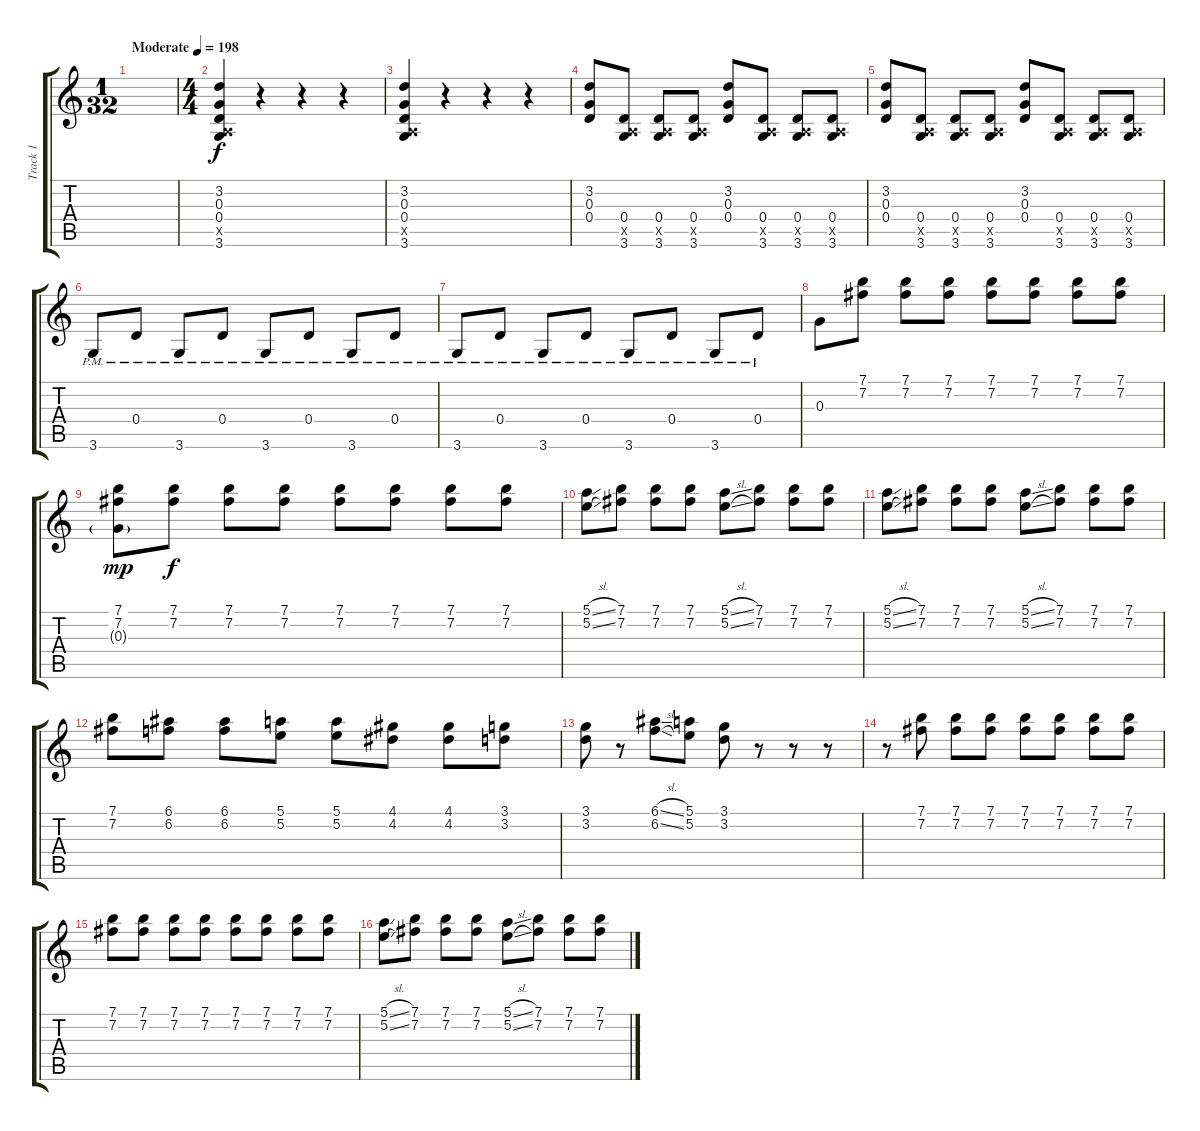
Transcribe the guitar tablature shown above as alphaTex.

\track ("Track 1" "Track 1") {instrument acousticguitarsteel}
\staff {score tabs}
\tuning (E4 B3 G3 D3 A2 E2) {hide}
\ts (1 32)
\tempo (198 "Moderate")
\clef g2
\ks c
|
\ts (4 4)
(3.2 0.3 0.4 0.5{x} 3.6).4 r.4 r.4 r.4 |
(3.2 0.3 0.4 0.5{x} 3.6).4 r.4 r.4 r.4 |
(3.2 0.3 0.4).8 (0.4 0.5{x} 3.6).8 (0.4 0.5{x} 3.6).8 (0.4 0.5{x} 3.6).8 (3.2 0.3 0.4).8 (0.4 0.5{x} 3.6).8 (0.4 0.5{x} 3.6).8 (0.4 0.5{x} 3.6).8 |
(3.2 0.3 0.4).8 (0.4 0.5{x} 3.6).8 (0.4 0.5{x} 3.6).8 (0.4 0.5{x} 3.6).8 (3.2 0.3 0.4).8 (0.4 0.5{x} 3.6).8 (0.4 0.5{x} 3.6).8 (0.4 0.5{x} 3.6).8 |
3.6{pm}.8 0.4{pm}.8 3.6{pm}.8 0.4{pm}.8 3.6{pm}.8 0.4{pm}.8 3.6{pm}.8 0.4{pm}.8 |
3.6{pm}.8 0.4{pm}.8 3.6{pm}.8 0.4{pm}.8 3.6{pm}.8 0.4{pm}.8 3.6{pm}.8 0.4{pm}.8 |
0.3.8 (7.1 7.2).8 (7.1 7.2).8 (7.1 7.2).8 (7.1 7.2).8 (7.1 7.2).8 (7.1 7.2).8 (7.1 7.2).8 |
(7.1 7.2 0.3{g}).8{dy mp} (7.1 7.2).8{dy f} (7.1 7.2).8 (7.1 7.2).8 (7.1 7.2).8 (7.1 7.2).8 (7.1 7.2).8 (7.1 7.2).8 |
(5.1{sl} 5.2{sl}).8 (7.1 7.2).8 (7.1 7.2).8 (7.1 7.2).8 (5.1{sl} 5.2{sl}).8 (7.1 7.2).8 (7.1 7.2).8 (7.1 7.2).8 |
(5.1{sl} 5.2{sl}).8 (7.1 7.2).8 (7.1 7.2).8 (7.1 7.2).8 (5.1{sl} 5.2{sl}).8 (7.1 7.2).8 (7.1 7.2).8 (7.1 7.2).8 |
(7.1 7.2).8 (6.1 6.2).8 (6.1 6.2).8 (5.1 5.2).8 (5.1 5.2).8 (4.1 4.2).8 (4.1 4.2).8 (3.1 3.2).8 |
(3.1 3.2).8 r.8 (6.1{sl} 6.2{sl}).8 (5.1 5.2).8 (3.1 3.2).8 r.8 r.8 r.8 |
r.8 (7.1 7.2).8 (7.1 7.2).8 (7.1 7.2).8 (7.1 7.2).8 (7.1 7.2).8 (7.1 7.2).8 (7.1 7.2).8 |
(7.1 7.2).8 (7.1 7.2).8 (7.1 7.2).8 (7.1 7.2).8 (7.1 7.2).8 (7.1 7.2).8 (7.1 7.2).8 (7.1 7.2).8 |
(5.1{sl} 5.2{sl}).8 (7.1 7.2).8 (7.1 7.2).8 (7.1 7.2).8 (5.1{sl} 5.2{sl}).8 (7.1 7.2).8 (7.1 7.2).8 (7.1 7.2).8
